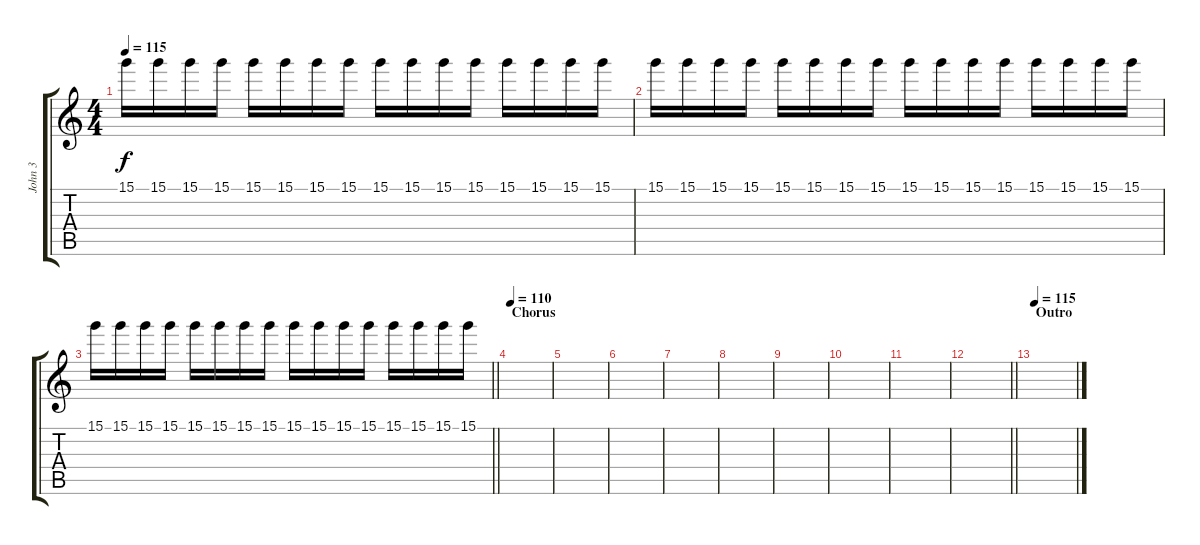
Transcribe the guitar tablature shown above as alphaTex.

\track ("John 3" "John 3") {instrument electricguitarclean}
\staff {score tabs}
\tuning (E4 B3 G3 D3 A2 E2) {hide}
\ts (4 4)
\tempo 115
\clef g2
\ks c
15.1.16{dy f} 15.1.16 15.1.16 15.1.16 15.1.16 15.1.16 15.1.16 15.1.16 15.1.16 15.1.16 15.1.16 15.1.16 15.1.16 15.1.16 15.1.16 15.1.16 |
15.1.16 15.1.16 15.1.16 15.1.16 15.1.16 15.1.16 15.1.16 15.1.16 15.1.16 15.1.16 15.1.16 15.1.16 15.1.16 15.1.16 15.1.16 15.1.16 |
\barLineRight lightlight
15.1.16 15.1.16 15.1.16 15.1.16 15.1.16 15.1.16 15.1.16 15.1.16 15.1.16 15.1.16 15.1.16 15.1.16 15.1.16 15.1.16 15.1.16 15.1.16 |
\section ("" "Chorus")
\tempo 110
|
|
|
|
|
|
|
|
\barLineRight lightlight
|
\section ("" "Outro")
\tempo 115
